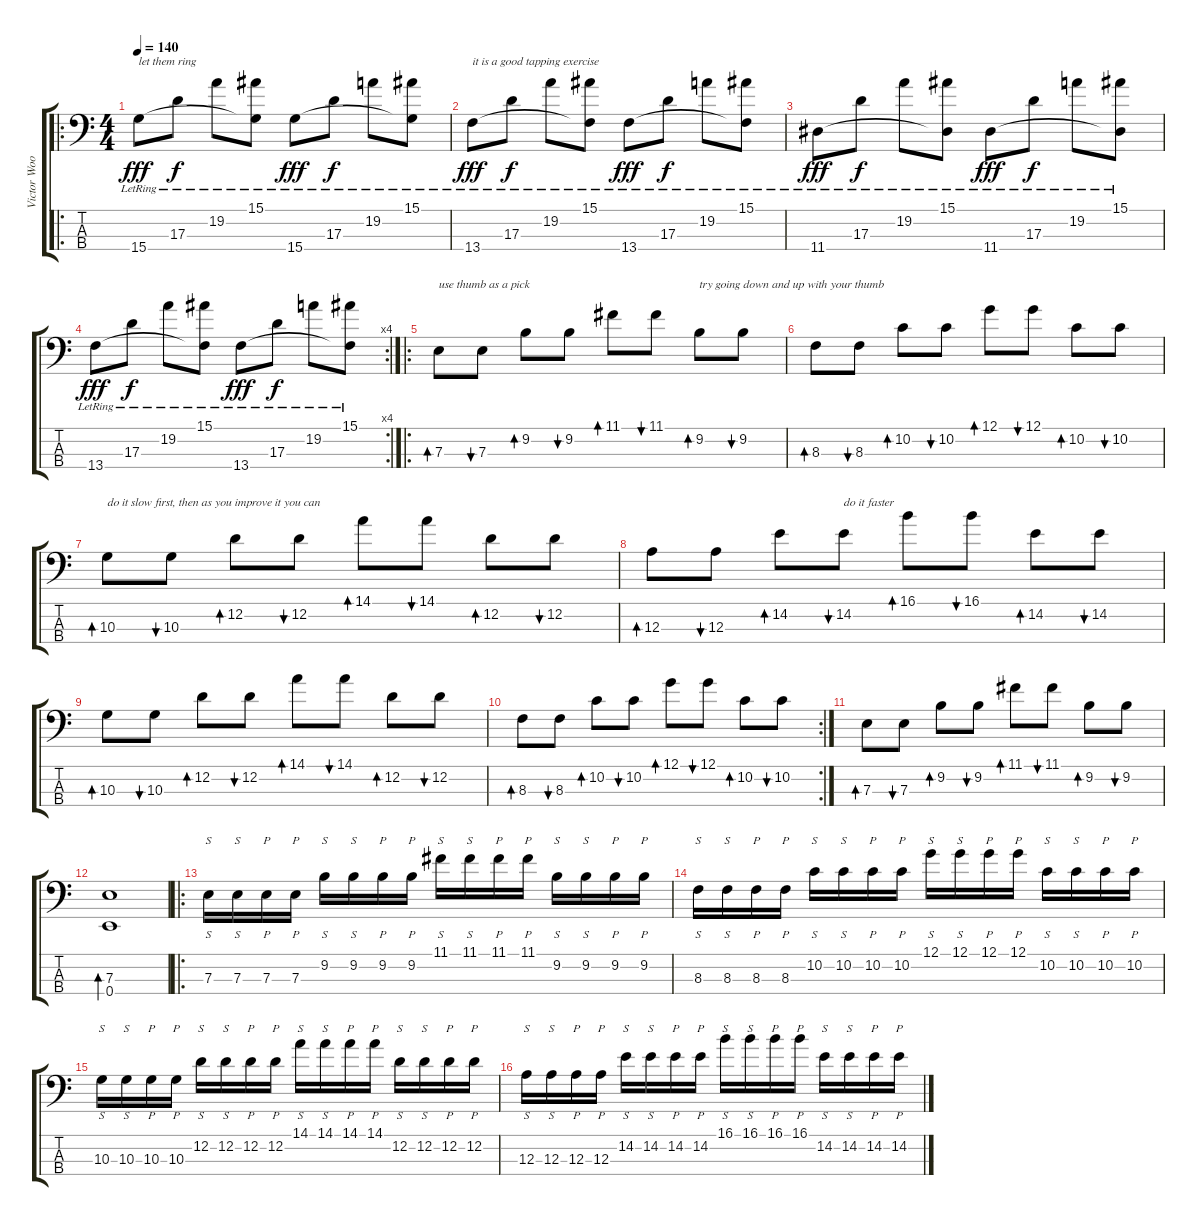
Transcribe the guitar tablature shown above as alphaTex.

\track ("Victor Wooten" "Victor Woo") {instrument electricbassfinger}
\staff {score tabs}
\tuning (G2 D2 A1 E1) {hide}
\ro
\ts (4 4)
\tempo 140
\clef f4
\ks c
15.4{lr}.8{txt "let them ring" dy fff instrument electricbassfinger} 17.3{lr}.8{dy f} 19.2{lr}.8 (15.1{lr} 15.4{t}).8 15.4{lr}.8{dy fff} 17.3{lr}.8{dy f} 19.2{lr}.8 (15.1{lr} 15.4{t}).8 |
13.4{lr}.8{txt "it is a good tapping exercise" dy fff} 17.3{lr}.8{dy f} 19.2{lr}.8 (15.1{lr} 13.4{t}).8 13.4{lr}.8{dy fff} 17.3{lr}.8{dy f} 19.2{lr}.8 (15.1{lr} 13.4{t}).8 |
11.4{lr}.8{dy fff} 17.3{lr}.8{dy f} 19.2{lr}.8 (15.1{lr} 11.4{t}).8 11.4{lr}.8{dy fff} 17.3{lr}.8{dy f} 19.2{lr}.8 (15.1{lr} 11.4{t}).8 |
\rc 4
13.4{lr}.8{dy fff} 17.3{lr}.8{dy f} 19.2{lr}.8 (15.1{lr} 13.4{t}).8 13.4{lr}.8{dy fff} 17.3{lr}.8{dy f} 19.2{lr}.8 (15.1{lr} 13.4{t}).8 |
\ro
7.3.8{bd 60 txt "use thumb as a pick" instrument slapbass1} 7.3.8{bu 60} 9.2.8{bd 60} 9.2.8{bu 60} 11.1.8{bd 60} 11.1.8{bu 60} 9.2.8{bd 60 txt "try going down and up with your thumb"} 9.2.8{bu 60} |
8.3.8{bd 60} 8.3.8{bu 60} 10.2.8{bd 60} 10.2.8{bu 60} 12.1.8{bd 60} 12.1.8{bu 60} 10.2.8{bd 60} 10.2.8{bu 60} |
10.3.8{bd 60 txt "do it slow first, then as you improve it you can "} 10.3.8{bu 60} 12.2.8{bd 60} 12.2.8{bu 60} 14.1.8{bd 60} 14.1.8{bu 60} 12.2.8{bd 60} 12.2.8{bu 60} |
12.3.8{bd 60} 12.3.8{bu 60} 14.2.8{bd 60} 14.2.8{bu 60 txt "do it faster"} 16.1.8{bd 60} 16.1.8{bu 60} 14.2.8{bd 60} 14.2.8{bu 60} |
10.3.8{bd 60} 10.3.8{bu 60} 12.2.8{bd 60} 12.2.8{bu 60} 14.1.8{bd 60} 14.1.8{bu 60} 12.2.8{bd 60} 12.2.8{bu 60} |
\rc 2
8.3.8{bd 60} 8.3.8{bu 60} 10.2.8{bd 60} 10.2.8{bu 60} 12.1.8{bd 60} 12.1.8{bu 60} 10.2.8{bd 60} 10.2.8{bu 60} |
7.3.8{bd 60} 7.3.8{bu 60} 9.2.8{bd 60} 9.2.8{bu 60} 11.1.8{bd 60} 11.1.8{bu 60} 9.2.8{bd 60} 9.2.8{bu 60} |
(7.3 0.4).1{bd 60} |
\ro
7.3.16{s instrument slapbass1} 7.3.16{s} 7.3.16{p} 7.3.16{p} 9.2.16{s} 9.2.16{s} 9.2.16{p} 9.2.16{p} 11.1.16{s} 11.1.16{s} 11.1.16{p} 11.1.16{p} 9.2.16{s} 9.2.16{s} 9.2.16{p} 9.2.16{p} |
8.3.16{s} 8.3.16{s} 8.3.16{p} 8.3.16{p} 10.2.16{s} 10.2.16{s} 10.2.16{p} 10.2.16{p} 12.1.16{s} 12.1.16{s} 12.1.16{p} 12.1.16{p} 10.2.16{s} 10.2.16{s} 10.2.16{p} 10.2.16{p} |
10.3.16{s} 10.3.16{s} 10.3.16{p} 10.3.16{p} 12.2.16{s} 12.2.16{s} 12.2.16{p} 12.2.16{p} 14.1.16{s} 14.1.16{s} 14.1.16{p} 14.1.16{p} 12.2.16{s} 12.2.16{s} 12.2.16{p} 12.2.16{p} |
12.3.16{s} 12.3.16{s} 12.3.16{p} 12.3.16{p} 14.2.16{s} 14.2.16{s} 14.2.16{p} 14.2.16{p} 16.1.16{s} 16.1.16{s} 16.1.16{p} 16.1.16{p} 14.2.16{s} 14.2.16{s} 14.2.16{p} 14.2.16{p}
